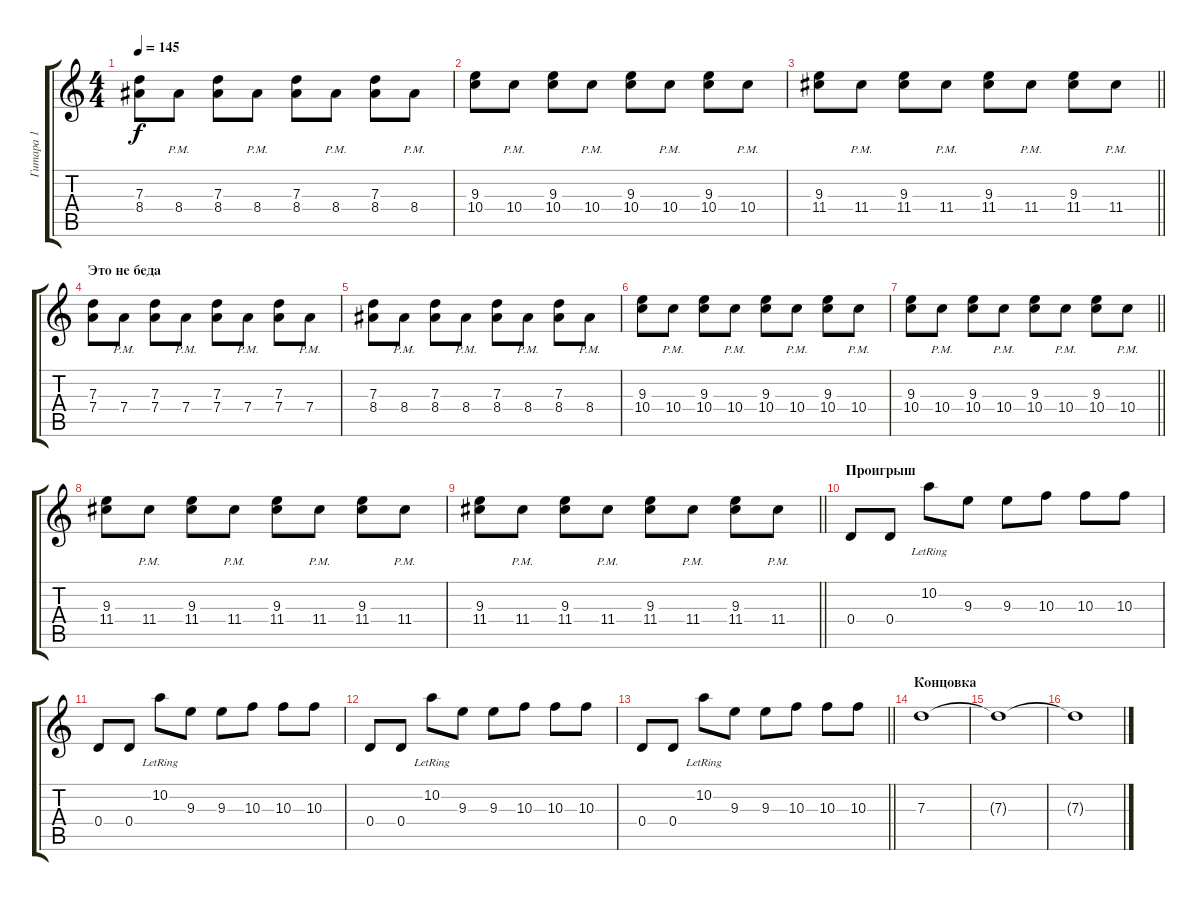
\track ("Гитара 1" "Гитара 1") {instrument distortionguitar}
\staff {score tabs}
\tuning (E4 B3 G3 D3 A2 E2) {hide}
\ts (4 4)
\tempo 145
\clef g2
\ks c
(7.3 8.4).8{dy f} 8.4{pm}.8 (7.3 8.4).8 8.4{pm}.8 (7.3 8.4).8 8.4{pm}.8 (7.3 8.4).8 8.4{pm}.8 |
(9.3 10.4).8 10.4{pm}.8 (9.3 10.4).8 10.4{pm}.8 (9.3 10.4).8 10.4{pm}.8 (9.3 10.4).8 10.4{pm}.8 |
\barLineRight lightlight
(9.3 11.4).8 11.4{pm}.8 (9.3 11.4).8 11.4{pm}.8 (9.3 11.4).8 11.4{pm}.8 (9.3 11.4).8 11.4{pm}.8 |
\section ("" "Это не беда")
(7.3 7.4).8 7.4{pm}.8 (7.3 7.4).8 7.4{pm}.8 (7.3 7.4).8 7.4{pm}.8 (7.3 7.4).8 7.4{pm}.8 |
(7.3 8.4).8 8.4{pm}.8 (7.3 8.4).8 8.4{pm}.8 (7.3 8.4).8 8.4{pm}.8 (7.3 8.4).8 8.4{pm}.8 |
(9.3 10.4).8 10.4{pm}.8 (9.3 10.4).8 10.4{pm}.8 (9.3 10.4).8 10.4{pm}.8 (9.3 10.4).8 10.4{pm}.8 |
\barLineRight lightlight
(9.3 10.4).8 10.4{pm}.8 (9.3 10.4).8 10.4{pm}.8 (9.3 10.4).8 10.4{pm}.8 (9.3 10.4).8 10.4{pm}.8 |
(9.3 11.4).8 11.4{pm}.8 (9.3 11.4).8 11.4{pm}.8 (9.3 11.4).8 11.4{pm}.8 (9.3 11.4).8 11.4{pm}.8 |
\barLineRight lightlight
(9.3 11.4).8 11.4{pm}.8 (9.3 11.4).8 11.4{pm}.8 (9.3 11.4).8 11.4{pm}.8 (9.3 11.4).8 11.4{pm}.8 |
\section ("" "Проигрыш")
0.4.8 0.4.8 10.2{lr}.8 9.3.8 9.3.8 10.3.8 10.3.8 10.3.8 |
0.4.8 0.4.8 10.2{lr}.8 9.3.8 9.3.8 10.3.8 10.3.8 10.3.8 |
0.4.8 0.4.8 10.2{lr}.8 9.3.8 9.3.8 10.3.8 10.3.8 10.3.8 |
\barLineRight lightlight
0.4.8 0.4.8 10.2{lr}.8 9.3.8 9.3.8 10.3.8 10.3.8 10.3.8 |
\section ("" "Концовка")
7.3.1{volume 0} |
7.3{t}.1 |
7.3{t}.1
